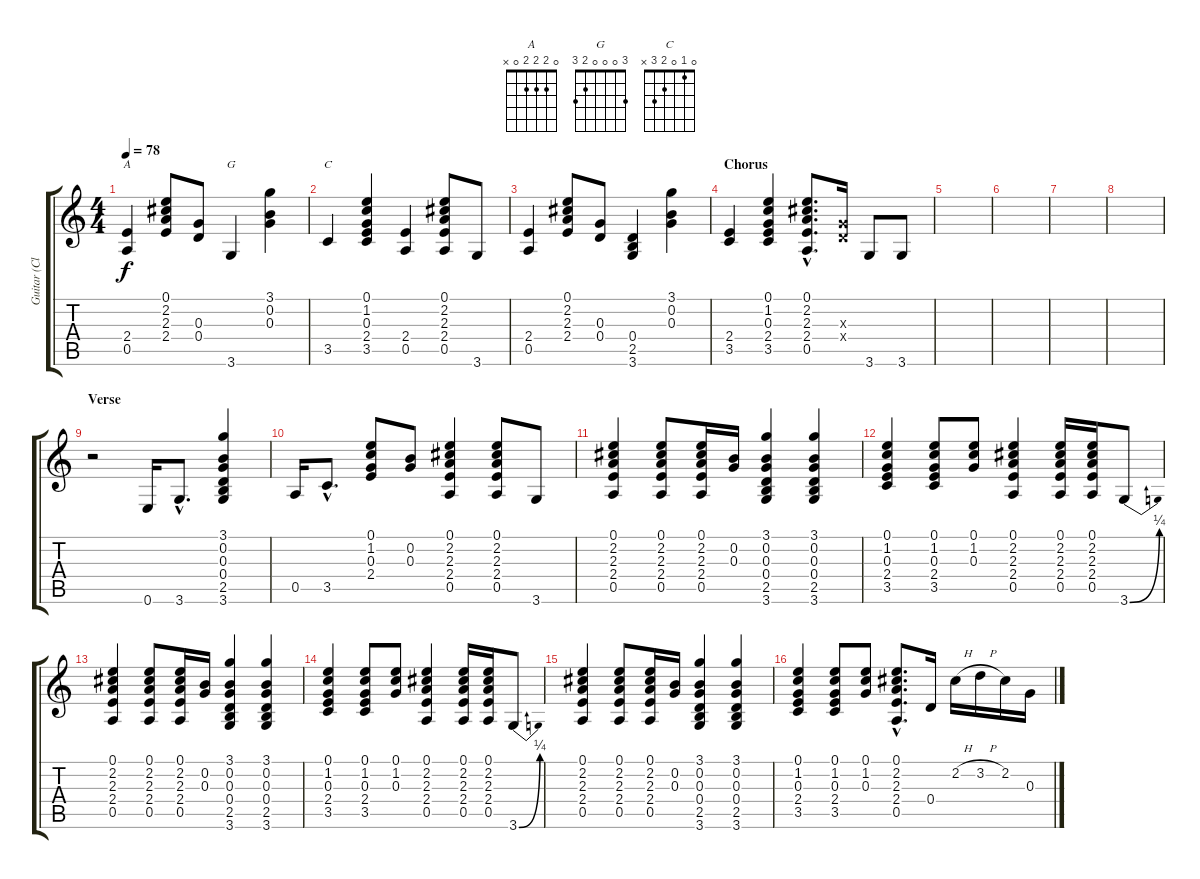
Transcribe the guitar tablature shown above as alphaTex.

\track ("Guitar (Clean)" "Guitar (Cl") {instrument electricguitarclean}
\staff {score tabs}
\tuning (E4 B3 G3 D3 A2 E2) {hide}
\chord ("A" 0 2 2 2 0 x)
\chord ("G" 3 0 0 0 2 3)
\chord ("C" 0 1 0 2 3 x)
\ts (4 4)
\tempo 78
\clef g2
\ks c
(2.4 0.5).4{ch "A" dy f volume 9} (0.1 2.2 2.3 2.4).8 (0.3 0.4).8 3.6.4{ch "G"} (3.1 0.2 0.3).4 |
3.5.4{ch "C"} (0.1 1.2 0.3 2.4 3.5).4 (2.4 0.5).4 (0.1 2.2 2.3 2.4 0.5).8 3.6.8 |
(2.4 0.5).4{volume 10} (0.1 2.2 2.3 2.4).8 (0.3 0.4).8 (0.4 2.5 3.6).4 (3.1 0.2 0.3).4 |
\section ("" "Chorus")
(2.4 3.5).4{volume 12} (0.1 1.2 0.3 2.4 3.5).4 (0.1{hac} 2.2{hac} 2.3{hac} 2.4{hac} 0.5{hac}).8{d} (0.3{x} 0.4{x}).16 3.6.8 3.6.8 |
|
|
|
|
\section ("" "Verse")
r.2 0.6.16{volume 8} 3.6{hac}.8{d} (3.1 0.2 0.3 0.4 2.5 3.6).4 |
0.5.16 3.5{hac}.8{d} (0.1 1.2 0.3 2.4).8 (0.2 0.3).8 (0.1 2.2 2.3 2.4 0.5).4 (0.1 2.2 2.3 2.4 0.5).8 3.6.8 |
(0.1 2.2 2.3 2.4 0.5).4 (0.1 2.2 2.3 2.4 0.5).8 (0.1 2.2 2.3 2.4 0.5).16 (0.2 0.3).16 (3.1 0.2 0.3 0.4 2.5 3.6).4 (3.1 0.2 0.3 0.4 2.5 3.6).4 |
(0.1 1.2 0.3 2.4 3.5).4 (0.1 1.2 0.3 2.4 3.5).8 (0.1 1.2 0.3).8 (0.1 2.2 2.3 2.4 0.5).4 (0.1 2.2 2.3 2.4 0.5).16 (0.1 2.2 2.3 2.4 0.5).16 3.6{be (bend 0 0 60 1)}.8 |
(0.1 2.2 2.3 2.4 0.5).4 (0.1 2.2 2.3 2.4 0.5).8 (0.1 2.2 2.3 2.4 0.5).16 (0.2 0.3).16 (3.1 0.2 0.3 0.4 2.5 3.6).4 (3.1 0.2 0.3 0.4 2.5 3.6).4 |
(0.1 1.2 0.3 2.4 3.5).4 (0.1 1.2 0.3 2.4 3.5).8 (0.1 1.2 0.3).8 (0.1 2.2 2.3 2.4 0.5).4 (0.1 2.2 2.3 2.4 0.5).16 (0.1 2.2 2.3 2.4 0.5).16 3.6{be (bend 0 0 60 1)}.8 |
(0.1 2.2 2.3 2.4 0.5).4 (0.1 2.2 2.3 2.4 0.5).8 (0.1 2.2 2.3 2.4 0.5).16 (0.2 0.3).16 (3.1 0.2 0.3 0.4 2.5 3.6).4 (3.1 0.2 0.3 0.4 2.5 3.6).4 |
(0.1 1.2 0.3 2.4 3.5).4 (0.1 1.2 0.3 2.4 3.5).8 (0.1 1.2 0.3).8 (0.1{hac} 2.2{hac} 2.3{hac} 2.4{hac} 0.5{hac}).8{d} 0.4.16 2.2{h}.16 3.2{h}.16 2.2.16 0.3.16
